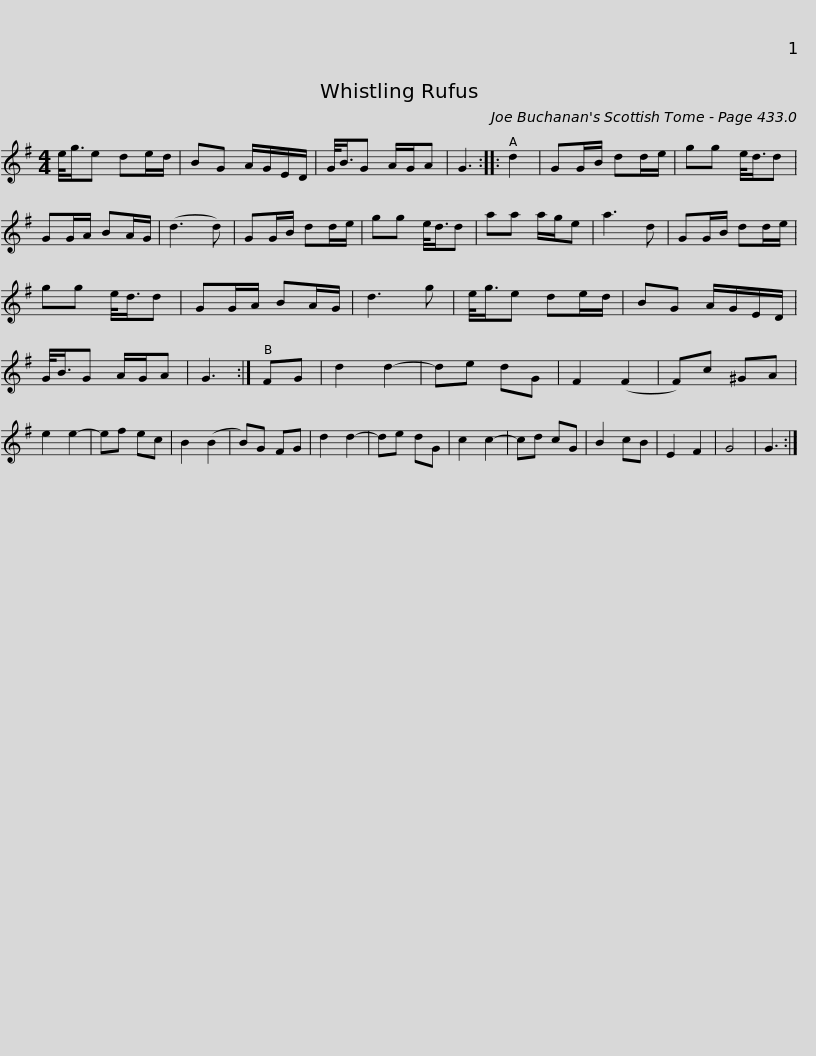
X:1
L:1/8
M:4/4
I:linebreak $
K:G
V:1 treble
V:1
 e/<g/e de/d/ | BG A/G/E/D/ | G/<B/G A/G/A | G3 :: d2 | %5
 GG/B/ dd/e/ | gg e/<d/d | GG/A/ BA/G/ | (d3 d) |$ GG/B/ dd/e/ | %10
 gg e/<d/d | aa a/g/e | a3 d | GG/B/ dd/e/ | gg e/<d/d | %15
 GG/A/ BA/G/ | d3 g | e/<g/e de/d/ |$ BG A/G/E/D/ | G/<B/G A/G/A | %20
 G3 :| FG | d2 d2- | de dG | F2 (F2 | %25
 F)c ^GA | e2 e2- | ef ec | B2 (B2 | B)G FG |$ %30
 d2 d2- | de dG | c2 c2- | cd cG | B2 cB | %35
 E2 F2 | G4 | G3 :| %38
